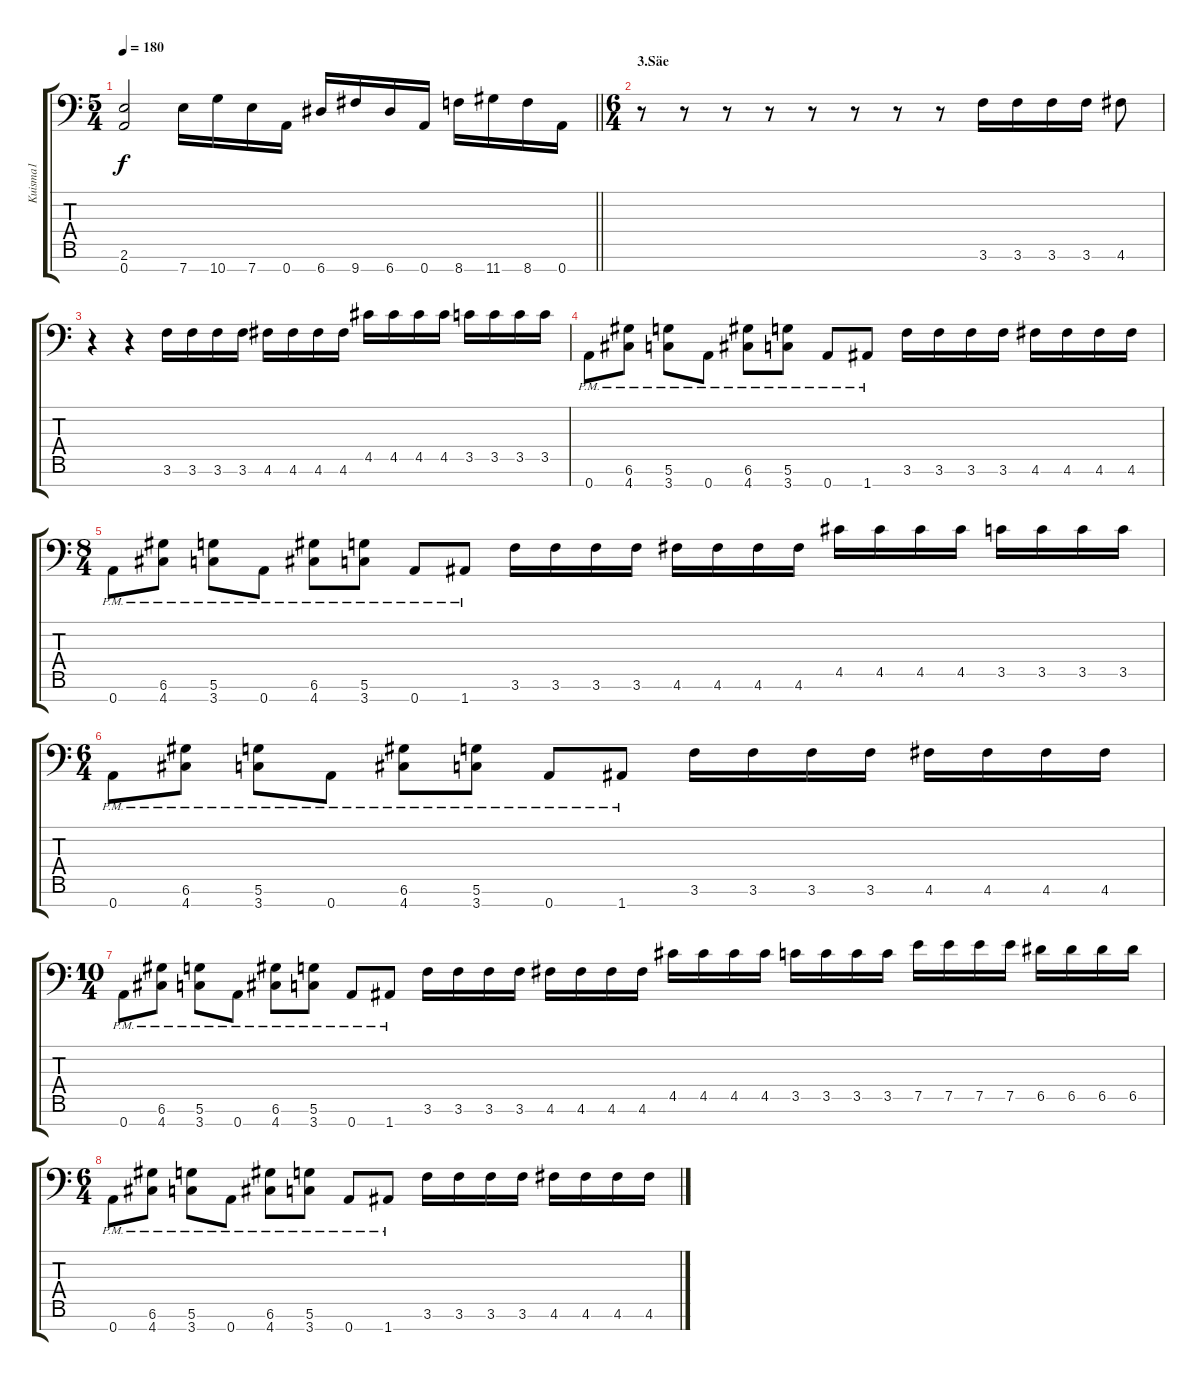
\track ("Kuisma1" "Kuisma1") {instrument distortionguitar}
\staff {score tabs}
\tuning (E4 B3 G3 D3 A2 D2 A1) {hide}
\ts (5 4)
\tempo 180
\clef f4
\barLineRight lightlight
\ks c
(2.6 0.7).2{dy f} 7.7.16 10.7.16 7.7.16 0.7.16 6.7.16 9.7.16 6.7.16 0.7.16 8.7.16 11.7.16 8.7.16 0.7.16 |
\ts (6 4)
\section ("" "3.Säe")
r.8 r.8 r.8 r.8 r.8 r.8 r.8 r.8 3.6.16 3.6.16 3.6.16 3.6.16 4.6.8 |
r.4 r.4 3.6.16 3.6.16 3.6.16 3.6.16 4.6.16 4.6.16 4.6.16 4.6.16 4.5.16 4.5.16 4.5.16 4.5.16 3.5.16 3.5.16 3.5.16 3.5.16 |
0.7{pm}.8 (6.6{pm} 4.7{pm}).8 (5.6{pm} 3.7{pm}).8 0.7{pm}.8 (6.6{pm} 4.7{pm}).8 (5.6{pm} 3.7{pm}).8 0.7{pm}.8 1.7{pm}.8 3.6.16 3.6.16 3.6.16 3.6.16 4.6.16 4.6.16 4.6.16 4.6.16 |
\ts (8 4)
0.7{pm}.8 (6.6{pm} 4.7{pm}).8 (5.6{pm} 3.7{pm}).8 0.7{pm}.8 (6.6{pm} 4.7{pm}).8 (5.6{pm} 3.7{pm}).8 0.7{pm}.8 1.7{pm}.8 3.6.16 3.6.16 3.6.16 3.6.16 4.6.16 4.6.16 4.6.16 4.6.16 4.5.16 4.5.16 4.5.16 4.5.16 3.5.16 3.5.16 3.5.16 3.5.16 |
\ts (6 4)
0.7{pm}.8 (6.6{pm} 4.7{pm}).8 (5.6{pm} 3.7{pm}).8 0.7{pm}.8 (6.6{pm} 4.7{pm}).8 (5.6{pm} 3.7{pm}).8 0.7{pm}.8 1.7{pm}.8 3.6.16 3.6.16 3.6.16 3.6.16 4.6.16 4.6.16 4.6.16 4.6.16 |
\ts (10 4)
0.7{pm}.8 (6.6{pm} 4.7{pm}).8 (5.6{pm} 3.7{pm}).8 0.7{pm}.8 (6.6{pm} 4.7{pm}).8 (5.6{pm} 3.7{pm}).8 0.7{pm}.8 1.7{pm}.8 3.6.16 3.6.16 3.6.16 3.6.16 4.6.16 4.6.16 4.6.16 4.6.16 4.5.16 4.5.16 4.5.16 4.5.16 3.5.16 3.5.16 3.5.16 3.5.16 7.5.16 7.5.16 7.5.16 7.5.16 6.5.16 6.5.16 6.5.16 6.5.16 |
\ts (6 4)
0.7{pm}.8 (6.6{pm} 4.7{pm}).8 (5.6{pm} 3.7{pm}).8 0.7{pm}.8 (6.6{pm} 4.7{pm}).8 (5.6{pm} 3.7{pm}).8 0.7{pm}.8 1.7{pm}.8 3.6.16 3.6.16 3.6.16 3.6.16 4.6.16 4.6.16 4.6.16 4.6.16
